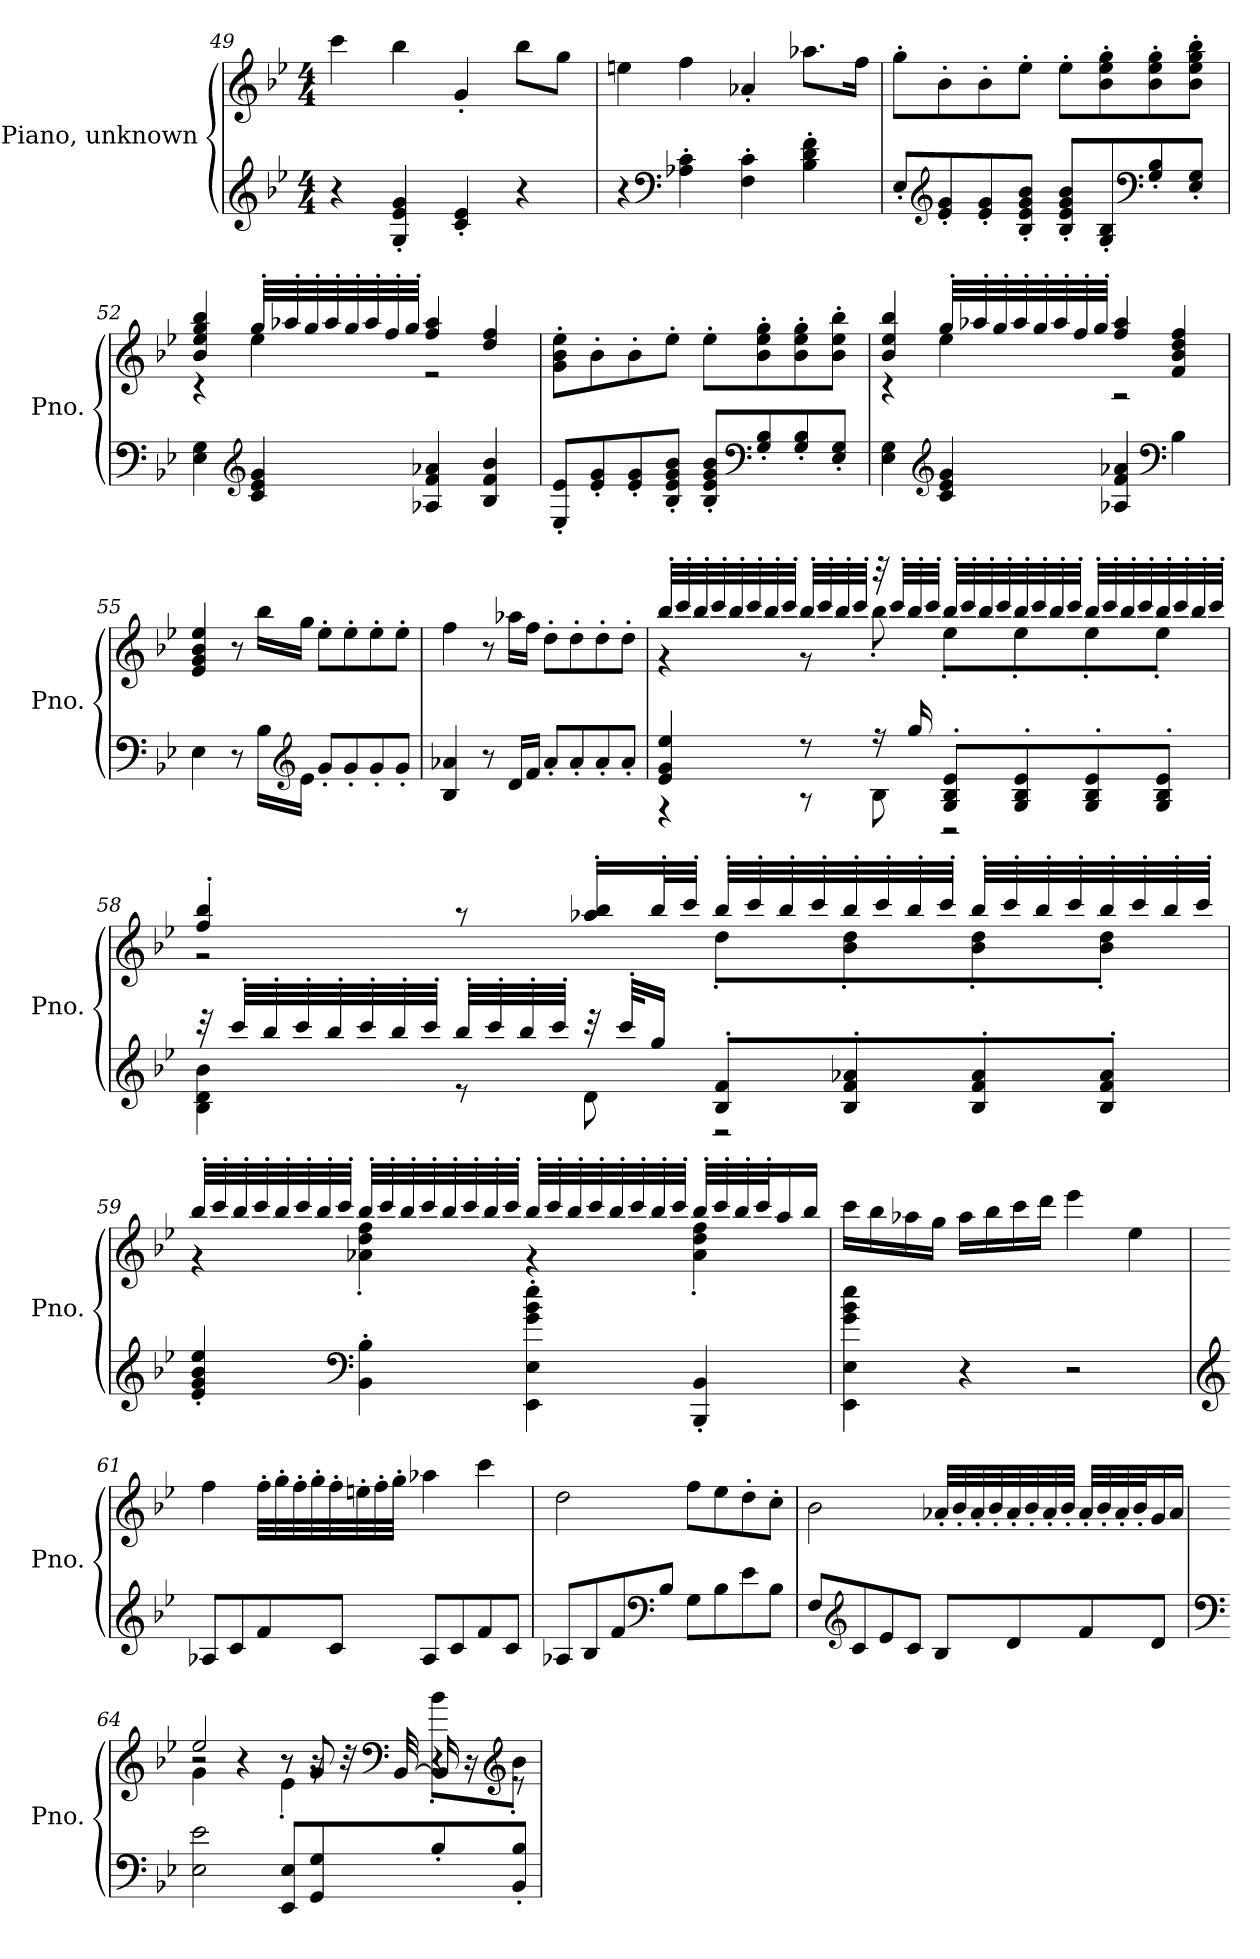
**kern	**kern
*part1	*part1
*staff2	*staff1
*I"Piano, unknown	*
*I'Pno.	*
*clefG2	*clefG2
*k[b-e-]	*k[b-e-]
*M4/4	*M4/4
=49	=49
4r	4ccc\
4G/' 4e-/' 4g/'	4bb-\
4c/' 4e-/'	4g'/
4r	8bb-\L
.	8gg\J
=50	=50
4r	4een\
*clefF4	*
4A-X\' 4c\'	4ff\
4F\' 4c\'	4a-X'/
4B-\' 4d\' 4f\'	8.aa-X\L
.	16ff\Jk
=51	=51
8E-'/L	8gg'\L
*clefG2	*
8e-/' 8g/'	8b-'\
8e-/' 8g/'	8b-'\
8B-/' 8e-/' 8g/' 8b-/'J	8ee-'\J
8B-/' 8e-/' 8g/' 8b-/'L	8ee-'\L
8G/' 8B-/'	8b-\' 8ee-\' 8gg\'
*clefF4	*
8G/' 8B-/'	8b-\' 8ee-\' 8gg\'
8E-/' 8G/'J	8b-\' 8ee-\' 8gg\' 8bb-\'J
!!LO:PB:g=z
=52	=52
*	*^
4E-\ 4G\	4b-/ 4ee-/ 4gg/ 4bb-/	4r
*clefG2	*	*
4c/ 4e-/ 4g/	32gg'/LLL	4ee-\
.	32aa-X'/	.
.	32gg'/	.
.	32aa-'/	.
.	32gg'/	.
.	32aa-'/	.
.	32ff'/	.
.	32gg'/JJJ	.
4A-X/ 4f/ 4a-X/	4ff/ 4aa-/	2r
4B-/ 4f/ 4b-/	4dd/ 4ff/	.
*	*v	*v
=53	=53
8E-/' 8e-/'L	8g\' 8b-\' 8ee-\'L
8e-/' 8g/'	8b-'\
8e-/' 8g/'	8b-'\
8B-/' 8e-/' 8g/' 8b-/'J	8ee-'\J
8B-/' 8e-/' 8g/' 8b-/'L	8ee-'\L
*clefF4	*
8G/' 8B-/'	8b-\' 8ee-\' 8gg\'
8G/' 8B-/'	8b-\' 8ee-\' 8gg\'
8E-/' 8G/'J	8b-\' 8ee-\' 8bb-\'J
=54	=54
*	*^
4E-\ 4G\	4b-/ 4ee-/ 4bb-/	4r
*clefG2	*	*
4c/ 4e-/ 4g/	32gg'/LLL	4ee-\
.	32aa-X'/	.
.	32gg'/	.
.	32aa-'/	.
.	32gg'/	.
.	32aa-'/	.
.	32ff'/	.
.	32gg'/JJJ	.
4A-X/ 4f/ 4a-X/	4ff/ 4aa-/	2r
*clefF4	*	*
4B-\	4f/ 4b-/ 4dd/ 4ff/	.
*	*v	*v
!!LO:LB:g=z
=55	=55
4E-\	4e-/ 4g/ 4b-/ 4ee-/
8r	8r
16B-\LL	16bb-\LL
*clefG2	*
16e-\JJ	16gg\JJ
8g'/L	8ee-'\L
8g'/	8ee-'\
8g'/	8ee-'\
8g'/J	8ee-'\J
=56	=56
4B-/ 4a-X/	4ff\
8r	8r
16d/LL	16aa-X\LL
16f/JJ	16ff\JJ
8a-'/L	8dd'\L
8a-'/	8dd'\
8a-'/	8dd'\
8a-'/J	8dd'\J
!!LO:LB:g=z
=57	=57
*^	*^
4e-/ 4g/ 4ee-/	4r	32bb-'/LLL	4r
.	.	32ccc'/	.
.	.	32bb-'/	.
.	.	32ccc'/	.
.	.	32bb-'/	.
.	.	32ccc'/	.
.	.	32bb-'/	.
.	.	32ccc'/JJJ	.
8r	8r	32bb-'/LLL	8r
.	.	32ccc'/	.
.	.	32bb-'/	.
.	.	32ccc'/JJJ	.
16r	8B-\	32r	8bb-'\
.	.	32ccc'/LLL	.
16gg/	.	32bb-'/	.
.	.	32ccc'/JJJ	.
8G/' 8B-/' 8e-/'L	2r	32bb-'/LLL	8ee-'\L
.	.	32ccc'/	.
.	.	32bb-'/	.
.	.	32ccc'/	.
8G/' 8B-/' 8e-/'	.	32bb-'/	8ee-'\
.	.	32ccc'/	.
.	.	32bb-'/	.
.	.	32ccc'/JJJ	.
8G/' 8B-/' 8e-/'	.	32bb-'/LLL	8ee-'\
.	.	32ccc'/	.
.	.	32bb-'/	.
.	.	32ccc'/	.
8G/' 8B-/' 8e-/'J	.	32bb-'/	8ee-'\J
.	.	32ccc'/	.
.	.	32bb-'/	.
.	.	32ccc'/JJJ	.
!!LO:LB:g=z	!!
=58	=58	=58	=58
32r	4B-\ 4d\ 4b-\	4ff/' 4bb-/'	2r
32ccc'/LLL	.	.	.
32bb-'/	.	.	.
32ccc'/	.	.	.
32bb-'/	.	.	.
32ccc'/	.	.	.
32bb-'/	.	.	.
32ccc'/JJJ	.	.	.
32bb-'/LLL	8r	8r	.
32ccc'/	.	.	.
32bb-'/	.	.	.
32ccc'/JJJ	.	.	.
32r	8d\	16aa-X/' 16bb-/'LL	.
32ccc'/KLL	.	.	.
16gg/JJ	.	32bb-'/L	.
.	.	32ccc'/JJJ	.
8B-/' 8f/'L	2r	32bb-'/LLL	8dd'\L
.	.	32ccc'/	.
.	.	32bb-'/	.
.	.	32ccc'/	.
8B-/' 8f/' 8a-X/'	.	32bb-'/	8b-\' 8dd\'
.	.	32ccc'/	.
.	.	32bb-'/	.
.	.	32ccc'/JJJ	.
8B-/' 8f/' 8a-/'	.	32bb-'/LLL	8b-\' 8dd\'
.	.	32ccc'/	.
.	.	32bb-'/	.
.	.	32ccc'/	.
8B-/' 8f/' 8a-/'J	.	32bb-'/	8b-\' 8dd\'J
.	.	32ccc'/	.
.	.	32bb-'/	.
.	.	32ccc'/JJJ	.
*v	*v	*	*
!!LO:LB:g=z	!!
=59	=59	=59
4e-/' 4g/' 4b-/' 4ee-/'	32bb-'/LLL	4r
.	32ccc'/	.
.	32bb-'/	.
.	32ccc'/	.
.	32bb-'/	.
.	32ccc'/	.
.	32bb-'/	.
.	32ccc'/JJJ	.
*clefF4	*	*
4BB-\' 4B-\'	32bb-'/LLL	4a-X\' 4dd\' 4ff\'
.	32ccc'/	.
.	32bb-'/	.
.	32ccc'/	.
.	32bb-'/	.
.	32ccc'/	.
.	32bb-'/	.
.	32ccc'/JJJ	.
4EE-\' 4E-\' 4g\' 4b-\' 4ee-\'	32bb-'/LLL	4r
.	32ccc'/	.
.	32bb-'/	.
.	32ccc'/	.
.	32bb-'/	.
.	32ccc'/	.
.	32bb-'/	.
.	32ccc'/JJJ	.
4BBB-/' 4BB-/'	32bb-'/LLL	4a-\' 4dd\' 4ff\'
.	32ccc'/	.
.	32bb-'/	.
.	32ccc'/J	.
.	16aa/	.
.	16bb-/JJ	.
*	*v	*v
!!LO:LB:g=z
=60	=60
4EE-\ 4E-\ 4g\ 4b-\ 4ee-\	16ccc\LL
.	16bb-\
.	16aa-X\
.	16gg\JJ
4r	16aa-\LL
.	16bb-\
.	16ccc\
.	16ddd\JJ
2r	4eee-\
.	4ee-\
=61	=61
*clefG2	*
8A-X/L	4ff\
8c/	.
8f/	32ff'\LLL
.	32gg'\
.	32ff'\
.	32gg'\
8c/J	32ff'\
.	32een'\
.	32ff'\
.	32gg'\JJJ
8A-/L	4aa-X\
8c/	.
8f/	4ccc\
8c/J	.
=62	=62
8A-X/L	2dd\
8B-/	.
8f/	.
*clefF4	*
8B-/J	.
8G\L	8ff\L
8B-\	8ee-\
8e-\	8dd'\
8B-\J	8cc'\J
!!LO:PB:g=z
=63	=63
8F/L	2b-\
*clefG2	*
8c/	.
8e-/	.
8c/J	.
8B-/L	32a-X'/LLL
.	32b-'/
.	32a-'/
.	32b-'/
8d/	32a-'/
.	32b-'/
.	32a-'/
.	32b-'/JJJ
8f/	32a-'/LLL
.	32b-'/
.	32a-'/
.	32b-'/J
8d/J	16g/
.	16a-/JJ
=64	=64
*clefF4	*
*	*^
*	*	*^
2E-\ 2e-\	2ee-/	4g\	2r
.	.	4r	.
8EE-/ 8E-/L	8r	4e-'\	8r
8GG/ 8G/	8g/	.	16r
.	.	.	32r
*	*clefF4	*	*
.	.	.	[32BB-/
8B-'/	4r	8b-'\L	16BB-/]
.	.	.	16r
*	*clefG2	*	*
8BB-/' 8B-/'J	.	8b-'\J	8r
*	*v	*v	*v
=	=
*-	*-
